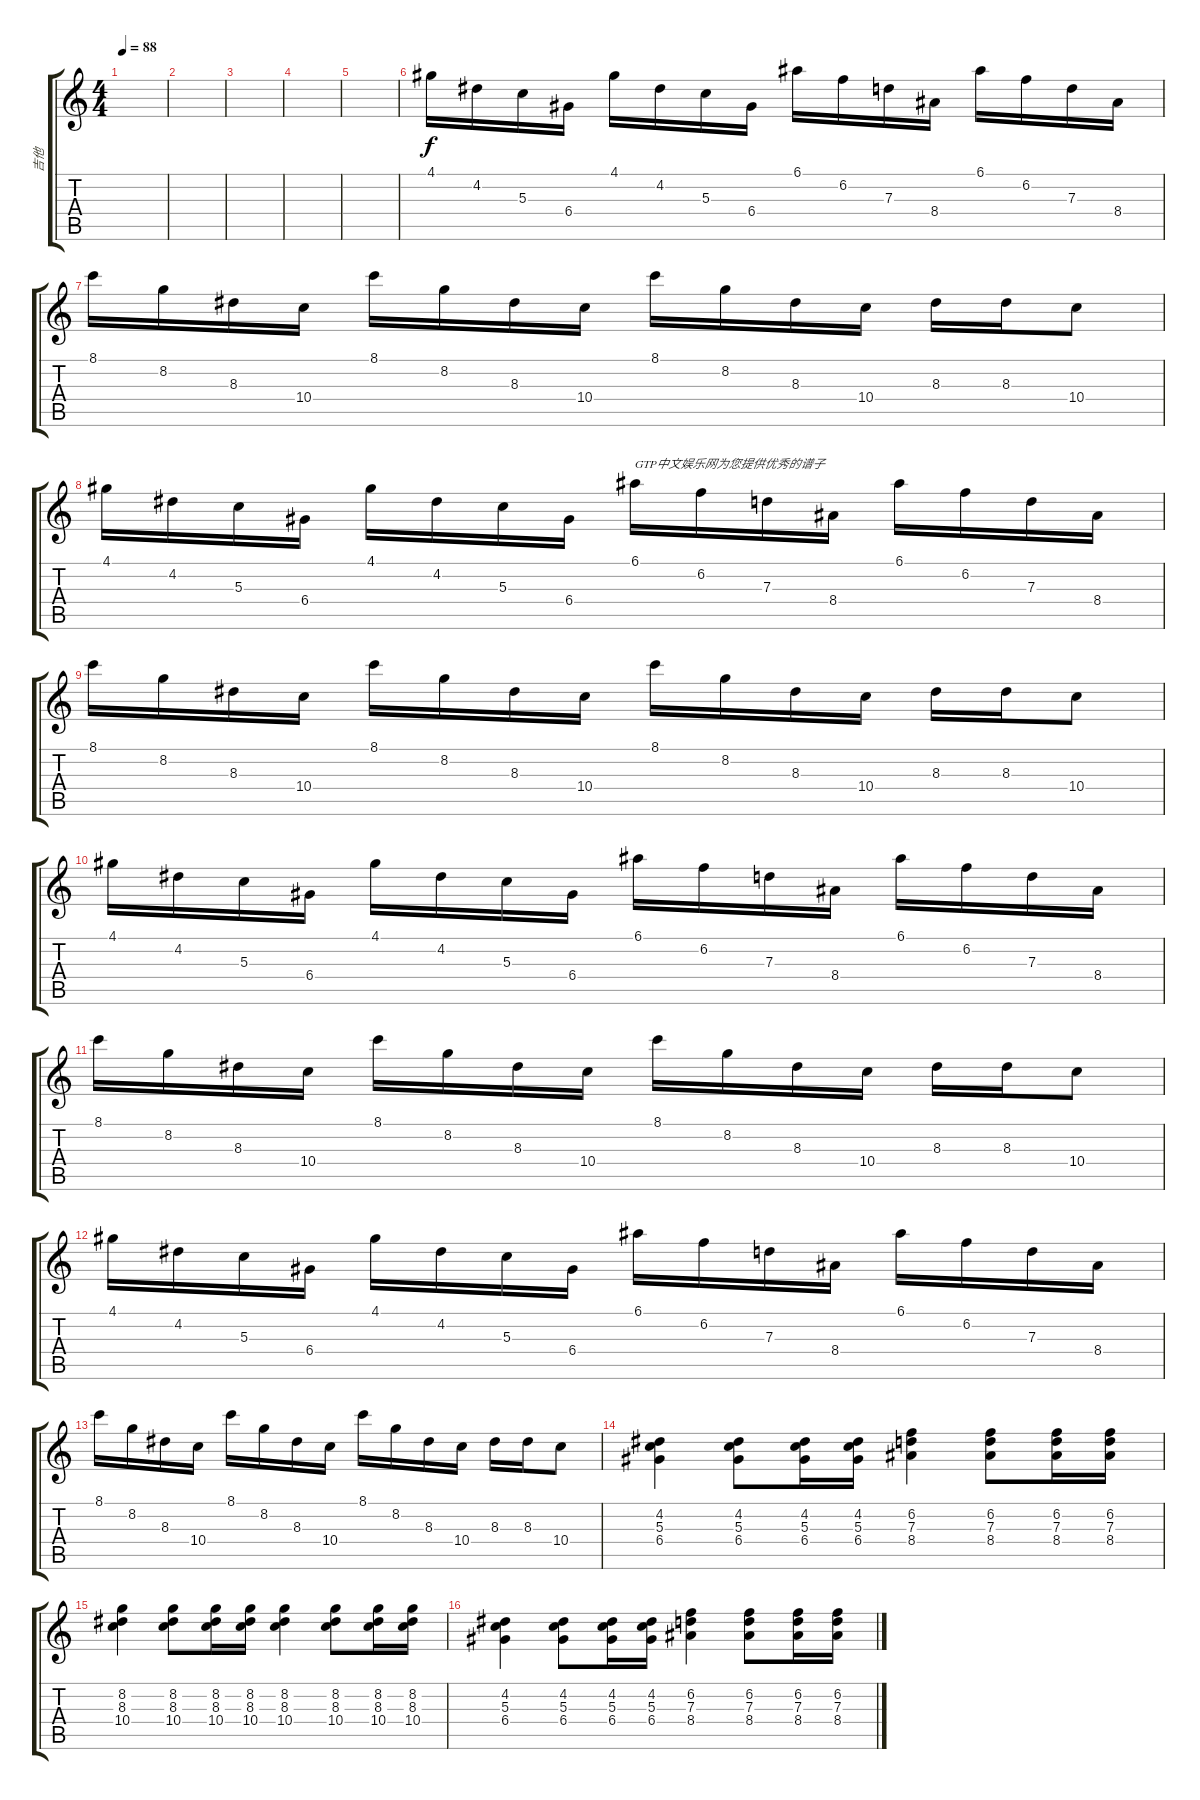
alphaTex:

\track ("吉他" "吉他") {instrument acousticguitarsteel}
\staff {score tabs}
\tuning (E4 B3 G3 D3 A2 E2) {hide}
\ts (4 4)
\tempo 88
\clef g2
\ks c
|
|
|
|
|
4.1.16 4.2.16 5.3.16 6.4.16 4.1.16 4.2.16 5.3.16 6.4.16 6.1.16 6.2.16 7.3.16 8.4.16 6.1.16 6.2.16 7.3.16 8.4.16 |
8.1.16 8.2.16 8.3.16 10.4.16 8.1.16 8.2.16 8.3.16 10.4.16 8.1.16 8.2.16 8.3.16 10.4.16 8.3.16 8.3.16 10.4.8 |
4.1.16 4.2.16 5.3.16 6.4.16 4.1.16 4.2.16 5.3.16 6.4.16 6.1.16{txt "GTP中文娱乐网为您提供优秀的谱子"} 6.2.16 7.3.16 8.4.16 6.1.16 6.2.16 7.3.16 8.4.16 |
8.1.16 8.2.16 8.3.16 10.4.16 8.1.16 8.2.16 8.3.16 10.4.16 8.1.16 8.2.16 8.3.16 10.4.16 8.3.16 8.3.16 10.4.8 |
4.1.16 4.2.16 5.3.16 6.4.16 4.1.16 4.2.16 5.3.16 6.4.16 6.1.16 6.2.16 7.3.16 8.4.16 6.1.16 6.2.16 7.3.16 8.4.16 |
8.1.16 8.2.16 8.3.16 10.4.16 8.1.16 8.2.16 8.3.16 10.4.16 8.1.16 8.2.16 8.3.16 10.4.16 8.3.16 8.3.16 10.4.8 |
4.1.16 4.2.16 5.3.16 6.4.16 4.1.16 4.2.16 5.3.16 6.4.16 6.1.16 6.2.16 7.3.16 8.4.16 6.1.16 6.2.16 7.3.16 8.4.16 |
8.1.16 8.2.16 8.3.16 10.4.16 8.1.16 8.2.16 8.3.16 10.4.16 8.1.16 8.2.16 8.3.16 10.4.16 8.3.16 8.3.16 10.4.8 |
(4.2 5.3 6.4).4 (4.2 5.3 6.4).8 (4.2 5.3 6.4).16 (4.2 5.3 6.4).16 (6.2 7.3 8.4).4 (6.2 7.3 8.4).8 (6.2 7.3 8.4).16 (6.2 7.3 8.4).16 |
(8.2 8.3 10.4).4 (8.2 8.3 10.4).8 (8.2 8.3 10.4).16 (8.2 8.3 10.4).16 (8.2 8.3 10.4).4 (8.2 8.3 10.4).8 (8.2 8.3 10.4).16 (8.2 8.3 10.4).16 |
(4.2 5.3 6.4).4 (4.2 5.3 6.4).8 (4.2 5.3 6.4).16 (4.2 5.3 6.4).16 (6.2 7.3 8.4).4 (6.2 7.3 8.4).8 (6.2 7.3 8.4).16 (6.2 7.3 8.4).16
